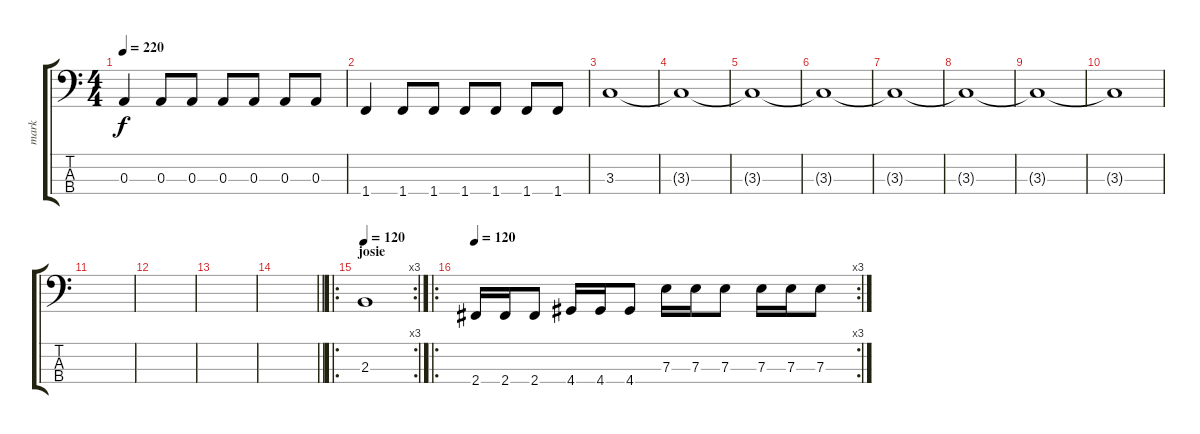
\track ("mark" "mark") {instrument slapbass1}
\staff {score tabs}
\tuning (G2 D2 A1 E1) {hide}
\ts (4 4)
\tempo 220
\clef f4
\ks c
0.3.4{dy f} 0.3.8 0.3.8 0.3.8 0.3.8 0.3.8 0.3.8 |
1.4.4 1.4.8 1.4.8 1.4.8 1.4.8 1.4.8 1.4.8 |
3.3.1 |
3.3{t}.1 |
3.3{t}.1 |
3.3{t}.1 |
3.3{t}.1 |
3.3{t}.1 |
3.3{t}.1 |
3.3{t}.1 |
|
|
|
\barLineRight lightlight
|
\ro
\rc 3
\section ("" "josie")
\tempo 120
2.3.1{volume 16} |
\ro
\rc 3
\tempo 120
2.4.16 2.4.16 2.4.8 4.4.16 4.4.16 4.4.8 7.3.16 7.3.16 7.3.8 7.3.16 7.3.16 7.3.8
